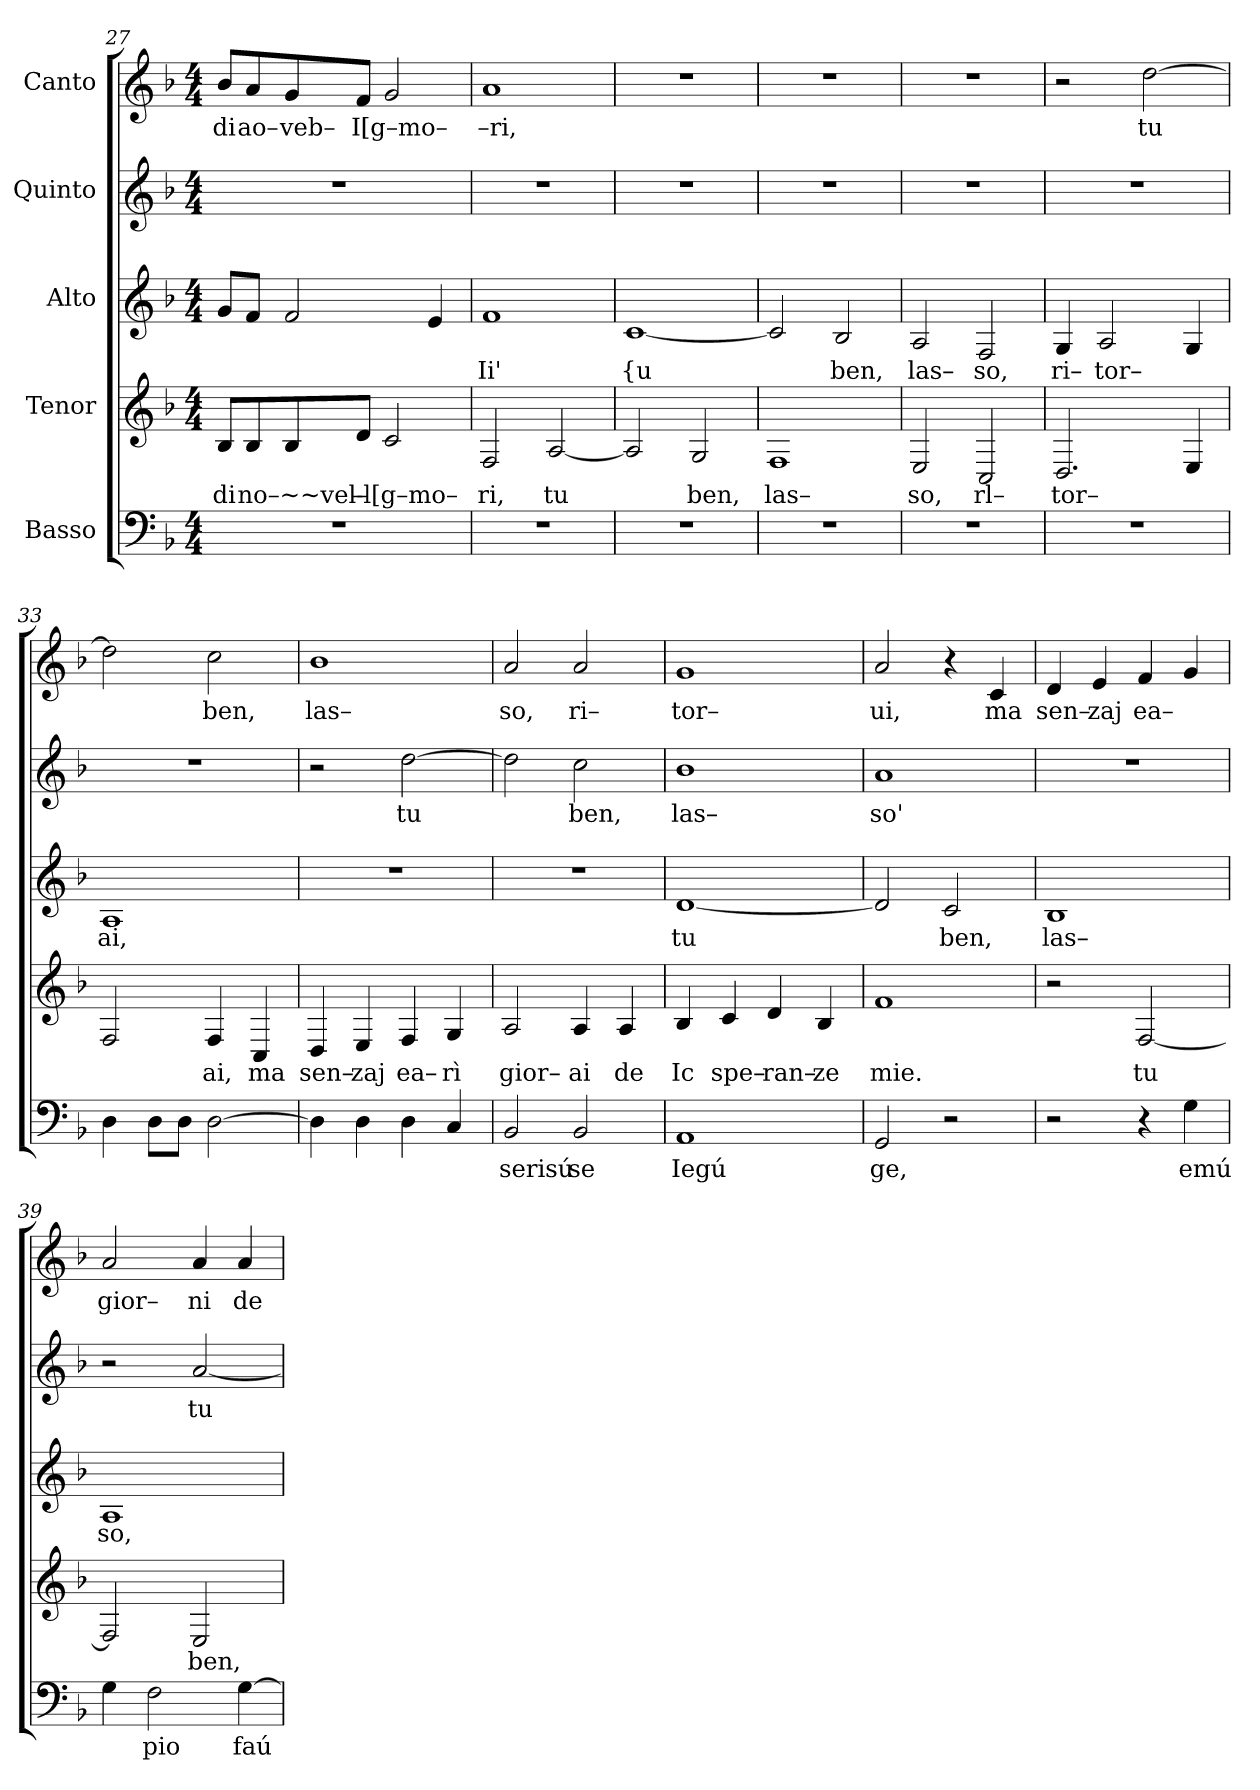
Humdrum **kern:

**kern	**text	**kern	**text	**kern	**text	**kern	**text	**kern	**text
*part5	*part5	*part4	*part4	*part3	*part3	*part2	*part2	*part1	*part1
*staff5	*staff5	*staff4	*staff4	*staff3	*staff3	*staff2	*staff2	*staff1	*staff1
*I"Basso	*	*I"Tenor	*	*I"Alto	*	*I"Quinto	*	*I"Canto	*
*clefF4	*	*clefG2	*	*clefG2	*	*clefG2	*	*clefG2	*
*k[b-]	*	*k[b-]	*	*k[b-]	*	*k[b-]	*	*k[b-]	*
*F:	*	*F:	*	*F:	*	*F:	*	*F:	*
*M4/4	*	*M4/4	*	*M4/4	*	*M4/4	*	*M4/4	*
=27	=27	=27	=27	=27	=27	=27	=27	=27	=27
!	!	!	!LO:LY:b	!	!	!	!	!	!LO:LY:b
1r	.	8B-/L	di	8g/L	.	1r	.	8b-/L	di
!	!	!	!LO:LY:b	!	!	!	!	!	!LO:LY:b
.	.	8B-/	no–	8f/J	.	.	.	8a/	ao–
!	!	!	!LO:LY:b	!	!	!	!	!	!LO:LY:b
.	.	8B-/	~~vel–	2f/	.	.	.	8g/	veb–
!	!	!	!LO:LY:b	!	!	!	!	!	!LO:LY:b
.	.	8d/J	–l[g–mo–	.	.	.	.	8f/J	I[g–mo–
.	.	2c/	.	.	.	.	.	2g/	.
.	.	.	.	4e/	.	.	.	.	.
=28	=28	=28	=28	=28	=28	=28	=28	=28	=28
!	!	!	!LO:LY:b	!	!LO:LY:b	!	!	!	!LO:LY:b
1r	.	2F/	ri,	1f	Ii'	1r	.	1a	–ri,
!	!	!	!LO:LY:b	!	!	!	!	!	!
.	.	[2A/	tu	.	.	.	.	.	.
=29	=29	=29	=29	=29	=29	=29	=29	=29	=29
!	!	!	!	!	!LO:LY:b	!	!	!	!
1r	.	2A/]	.	[1c	{u	1r	.	1r	.
!	!	!	!LO:LY:b	!	!	!	!	!	!
.	.	2G/	ben,	.	.	.	.	.	.
=30	=30	=30	=30	=30	=30	=30	=30	=30	=30
!	!	!	!LO:LY:b	!	!	!	!	!	!
1r	.	1F	las–	2c/]	.	1r	.	1r	.
!	!	!	!	!	!LO:LY:b	!	!	!	!
.	.	.	.	2B-/	ben,	.	.	.	.
=31	=31	=31	=31	=31	=31	=31	=31	=31	=31
!	!	!	!LO:LY:b	!	!LO:LY:b	!	!	!	!
1r	.	2E/	so,	2A/	las–	1r	.	1r	.
!	!	!	!LO:LY:b	!	!LO:LY:b	!	!	!	!
.	.	2C/	rl–	2F/	so,	.	.	.	.
=32	=32	=32	=32	=32	=32	=32	=32	=32	=32
!	!	!	!LO:LY:b	!	!LO:LY:b	!	!	!	!
1r	.	2.D/	tor–	4G/	ri–	1r	.	2r	.
!	!	!	!	!	!LO:LY:b	!	!	!	!
.	.	.	.	2A/	tor–	.	.	.	.
!	!	!	!	!	!	!	!	!	!LO:LY:b
.	.	.	.	.	.	.	.	[2dd\	tu
.	.	4E/	.	4G/	.	.	.	.	.
=33	=33	=33	=33	=33	=33	=33	=33	=33	=33
!	!	!	!	!	!LO:LY:b	!	!	!	!
4D\	.	2F/	.	1A	ai,	1r	.	2dd\]	.
8D\L	.	.	.	.	.	.	.	.	.
8D\J	.	.	.	.	.	.	.	.	.
!	!	!	!LO:LY:b	!	!	!	!	!	!LO:LY:b
[2D\	.	4F/	ai,	.	.	.	.	2cc\	ben,
!	!	!	!LO:LY:b	!	!	!	!	!	!
.	.	4C/	ma	.	.	.	.	.	.
=34	=34	=34	=34	=34	=34	=34	=34	=34	=34
!	!	!	!LO:LY:b	!	!	!	!	!	!LO:LY:b
4D\]	.	4D/	sen–	1r	.	2r	.	1b-	las–
!	!	!	!LO:LY:b	!	!	!	!	!	!
4D\	.	4E/	zaj	.	.	.	.	.	.
!	!	!	!LO:LY:b	!	!	!	!LO:LY:b	!	!
4D\	.	4F/	ea–	.	.	[2dd\	tu	.	.
!	!	!	!LO:LY:b	!	!	!	!	!	!
4C/	.	4G/	rì	.	.	.	.	.	.
=35	=35	=35	=35	=35	=35	=35	=35	=35	=35
!	!LO:LY:b	!	!LO:LY:b	!	!	!	!	!	!LO:LY:b
2BB-/	serisú	2A/	gior–	1r	.	2dd\]	.	2a/	so,
!	!LO:LY:b	!	!LO:LY:b	!	!	!	!LO:LY:b	!	!LO:LY:b
2BB-/	se	4A/	ai	.	.	2cc\	ben,	2a/	ri–
!	!	!	!LO:LY:b	!	!	!	!	!	!
.	.	4A/	de	.	.	.	.	.	.
=36	=36	=36	=36	=36	=36	=36	=36	=36	=36
!	!LO:LY:b	!	!LO:LY:b	!	!LO:LY:b	!	!LO:LY:b	!	!LO:LY:b
1AA	Iegú	4B-/	Ic	[1d	tu	1b-	las–	1g	tor–
!	!	!	!LO:LY:b	!	!	!	!	!	!
.	.	4c/	spe–	.	.	.	.	.	.
!	!	!	!LO:LY:b	!	!	!	!	!	!
.	.	4d/	ran–	.	.	.	.	.	.
!	!	!	!LO:LY:b	!	!	!	!	!	!
.	.	4B-/	ze	.	.	.	.	.	.
=37	=37	=37	=37	=37	=37	=37	=37	=37	=37
!	!LO:LY:b	!	!LO:LY:b	!	!	!	!LO:LY:b	!	!LO:LY:b
2GG/	ge,	1f	mie.	2d/]	.	1a	so'	2a/	ui,
!	!	!	!	!	!LO:LY:b	!	!	!	!
2r	.	.	.	2c/	ben,	.	.	4r	.
!	!	!	!	!	!	!	!	!	!LO:LY:b
.	.	.	.	.	.	.	.	4c/	ma
=38	=38	=38	=38	=38	=38	=38	=38	=38	=38
!	!	!	!	!	!LO:LY:b	!	!	!	!LO:LY:b
2r	.	2r	.	1B-	las–	1r	.	4d/	sen–
!	!	!	!	!	!	!	!	!	!LO:LY:b
.	.	.	.	.	.	.	.	4e/	zaj
!	!	!	!LO:LY:b	!	!	!	!	!	!LO:LY:b
4r	.	[2F/	tu	.	.	.	.	4f/	ea–
!	!LO:LY:b	!	!	!	!	!	!	!	!
4G\	emú	.	.	.	.	.	.	4g/	.
=39	=39	=39	=39	=39	=39	=39	=39	=39	=39
!	!	!	!	!	!LO:LY:b	!	!	!	!LO:LY:b
4G\	.	2F/]	.	1A	so,	2r	.	2a/	gior–
!	!LO:LY:b	!	!	!	!	!	!	!	!
2F\	pio	.	.	.	.	.	.	.	.
!	!	!	!LO:LY:b	!	!	!	!LO:LY:b	!	!LO:LY:b
.	.	2E/	ben,	.	.	[2a/	tu	4a/	ni
!	!LO:LY:b	!	!	!	!	!	!	!	!LO:LY:b
[4G\	faú	.	.	.	.	.	.	4a/	de
=	=	=	=	=	=	=	=	=	=
*-	*-	*-	*-	*-	*-	*-	*-	*-	*-
